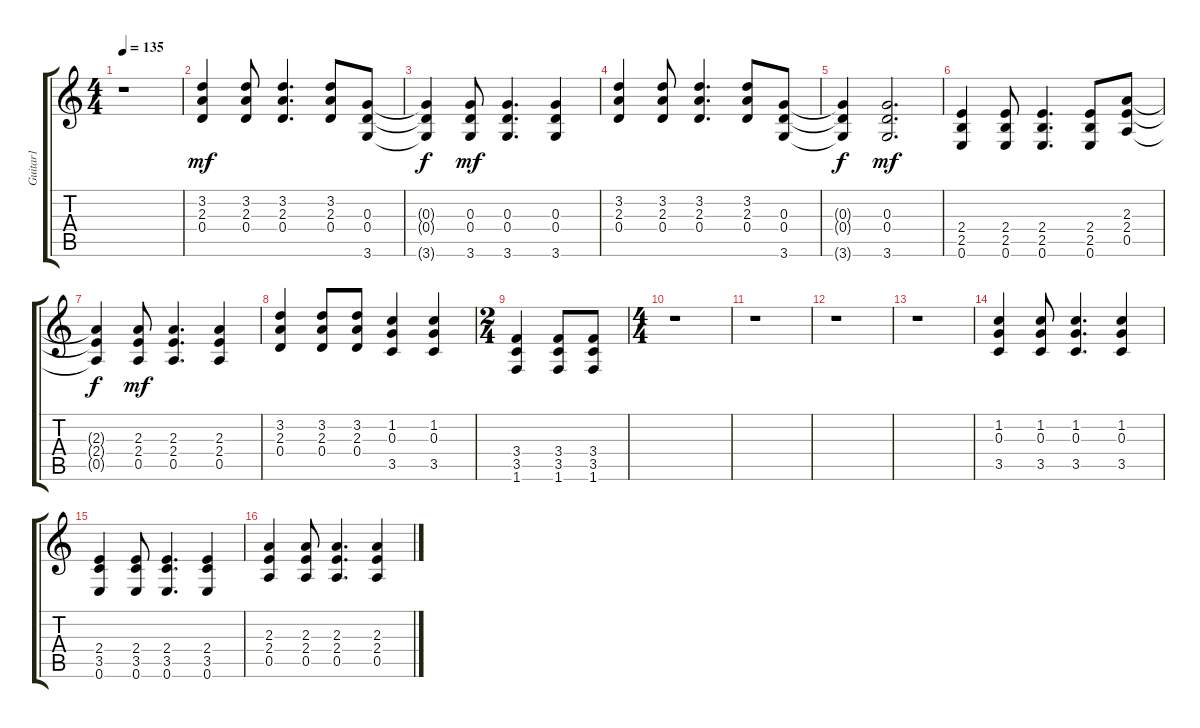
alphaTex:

\track ("Guitar1" "Guitar1") {instrument acousticguitarsteel}
\staff {score tabs}
\tuning (E4 B3 G3 D3 A2 E2) {hide}
\ts (4 4)
\tempo 135
\clef g2
\ks c
r.1{dy mf} |
(3.2 2.3 0.4).4 (3.2 2.3 0.4).8 (3.2 2.3 0.4).4{d} (3.2 2.3 0.4).8 (0.3 0.4 3.6).8 |
(0.3{t} 0.4{t} 3.6{t}).4{dy f} (0.3 0.4 3.6).8{dy mf} (0.3 0.4 3.6).4{d} (0.3 0.4 3.6).4 |
(3.2 2.3 0.4).4 (3.2 2.3 0.4).8 (3.2 2.3 0.4).4{d} (3.2 2.3 0.4).8 (0.3 0.4 3.6).8 |
(0.3{t} 0.4{t} 3.6{t}).4{dy f} (0.3 0.4 3.6).2{d dy mf} |
(2.4 2.5 0.6).4 (2.4 2.5 0.6).8 (2.4 2.5 0.6).4{d} (2.4 2.5 0.6).8 (2.3 2.4 0.5).8 |
(2.3{t} 2.4{t} 0.5{t}).4{dy f} (2.3 2.4 0.5).8{dy mf} (2.3 2.4 0.5).4{d} (2.3 2.4 0.5).4 |
(3.2 2.3 0.4).4 (3.2 2.3 0.4).8 (3.2 2.3 0.4).8 (1.2 0.3 3.5).4 (1.2 0.3 3.5).4 |
\ts (2 4)
(3.4 3.5 1.6).4 (3.4 3.5 1.6).8 (3.4 3.5 1.6).8 |
\ts (4 4)
r.1 |
r.1 |
r.1 |
r.1 |
(1.2 0.3 3.5).4 (1.2 0.3 3.5).8 (1.2 0.3 3.5).4{d} (1.2 0.3 3.5).4 |
(2.4 3.5 0.6).4 (2.4 3.5 0.6).8 (2.4 3.5 0.6).4{d} (2.4 3.5 0.6).4 |
(2.3 2.4 0.5).4 (2.3 2.4 0.5).8 (2.3 2.4 0.5).4{d} (2.3 2.4 0.5).4
